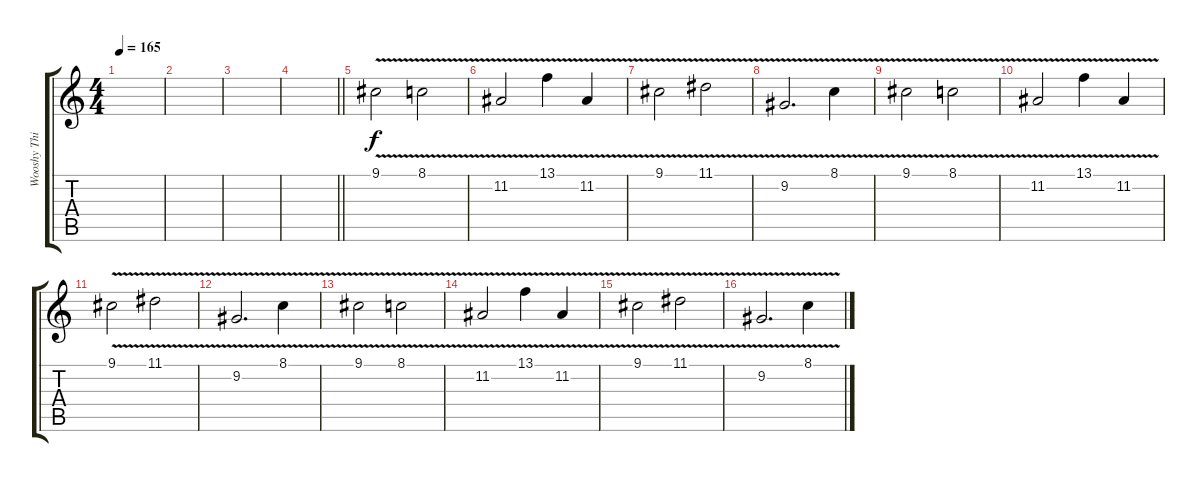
\track ("Wooshy Thing" "Wooshy Thi") {instrument seashore}
\staff {score tabs}
\tuning (E4 B3 G3 D3 A2 D2) {hide}
\ts (4 4)
\tempo 165
\clef g2
\ks c
|
|
|
\barLineRight lightlight
|
9.1{v}.2{volume 8 balance 16 instrument distortionguitar} 8.1{v}.2 |
11.2{v}.2 13.1{v}.4 11.2{v}.4 |
9.1{v}.2 11.1{v}.2 |
9.2{v}.2{d} 8.1{v}.4 |
9.1{v}.2 8.1{v}.2 |
11.2{v}.2 13.1{v}.4 11.2{v}.4 |
9.1{v}.2 11.1{v}.2 |
9.2{v}.2{d} 8.1{v}.4 |
9.1{v}.2 8.1{v}.2 |
11.2{v}.2 13.1{v}.4 11.2{v}.4 |
9.1{v}.2 11.1{v}.2 |
9.2{v}.2{d} 8.1{v}.4
